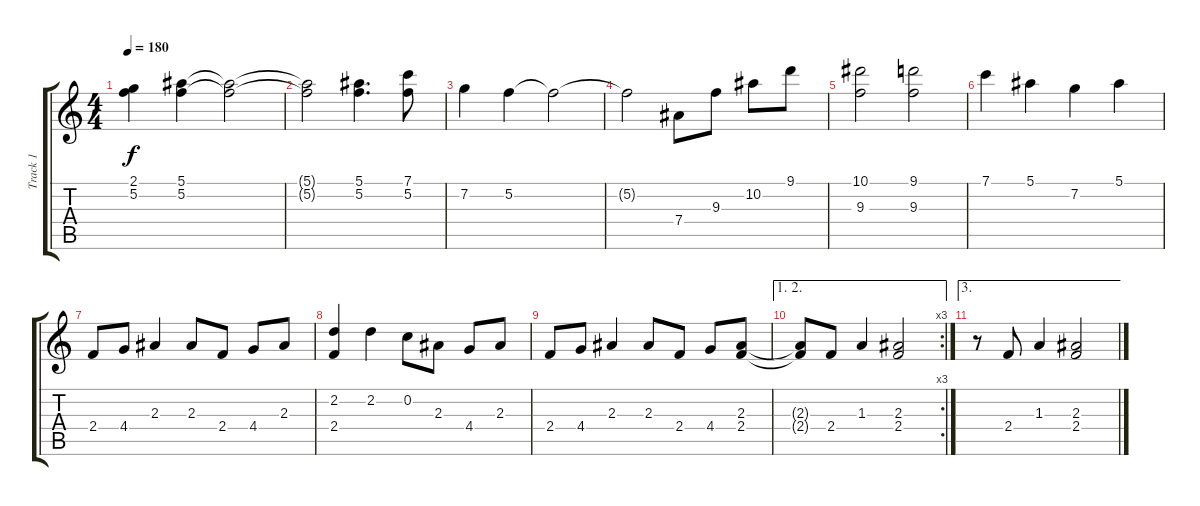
\track ("Track 1" "Track 1") {instrument acousticguitarsteel}
\staff {score tabs}
\tuning (F4 C4 Ab3 Eb3 Bb2 Eb2) {hide}
\ts (4 4)
\tempo 180
\clef g2
\ks c
(2.1 5.2).4{dy f} (5.1 5.2).4 (5.1{t} 5.2{t}).2 |
(5.1{t} 5.2{t}).2 (5.1 5.2).4{d} (7.1 5.2).8 |
7.2.4 5.2.4 5.2{t}.2 |
5.2{t}.2 7.4.8 9.3.8 10.2.8 9.1.8 |
(10.1 9.3).2 (9.1 9.3).2 |
7.1.4 5.1.4 7.2.4 5.1.4 |
2.4.8 4.4.8 2.3.4 2.3.8 2.4.8 4.4.8 2.3.8 |
(2.2 2.4).4 2.2.4 0.2.8 2.3.8 4.4.8 2.3.8 |
2.4.8 4.4.8 2.3.4 2.3.8 2.4.8 4.4.8 (2.3 2.4).8 |
\ae (1 2)
\rc 3
(2.3{t} 2.4{t}).8 2.4.8 1.3.4 (2.3 2.4).2 |
\ae 3
r.8 2.4.8 1.3.4 (2.3 2.4).2
